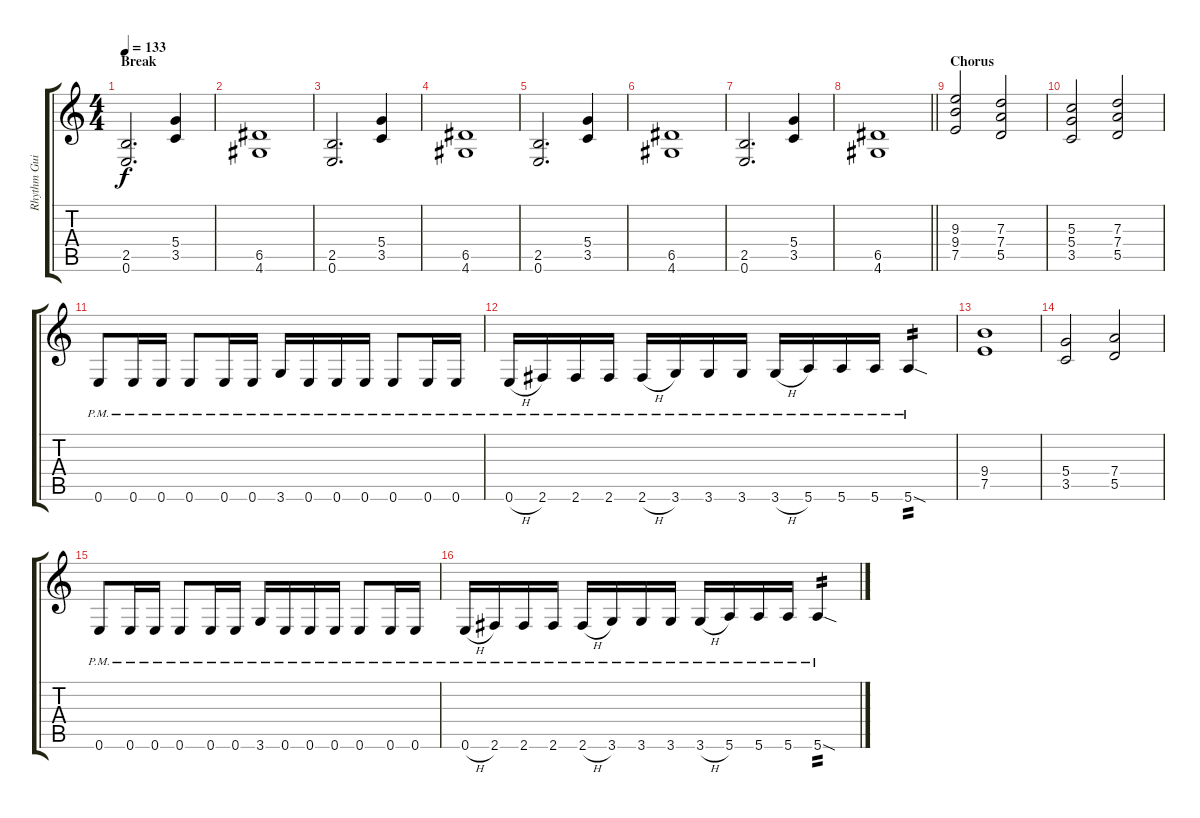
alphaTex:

\track ("Rhythm Guitar L" "Rhythm Gui") {instrument distortionguitar}
\staff {score tabs}
\tuning (E4 B3 G3 D3 A2 E2) {hide}
\ts (4 4)
\section ("" "Break")
\tempo 133
\clef g2
\ks c
(2.5 0.6).2{d dy f} (5.4 3.5).4 |
(6.5 4.6).1 |
(2.5 0.6).2{d} (5.4 3.5).4 |
(6.5 4.6).1 |
(2.5 0.6).2{d} (5.4 3.5).4 |
(6.5 4.6).1 |
(2.5 0.6).2{d} (5.4 3.5).4 |
\barLineRight lightlight
(6.5 4.6).1 |
\section ("" "Chorus")
(9.3 9.4 7.5).2 (7.3 7.4 5.5).2 |
(5.3 5.4 3.5).2 (7.3 7.4 5.5).2 |
0.6{pm}.8 0.6{pm}.16 0.6{pm}.16 0.6{pm}.8 0.6{pm}.16 0.6{pm}.16 3.6{pm}.16 0.6{pm}.16 0.6{pm}.16 0.6{pm}.16 0.6{pm}.8 0.6{pm}.16 0.6{pm}.16 |
0.6{h pm}.16 2.6{pm}.16 2.6{pm}.16 2.6{pm}.16 2.6{h pm}.16 3.6{pm}.16 3.6{pm}.16 3.6{pm}.16 3.6{h pm}.16 5.6{pm}.16 5.6{pm}.16 5.6{pm}.16 5.6{sod pm}.4{tp 2} |
(9.4 7.5).1 |
(5.4 3.5).2 (7.4 5.5).2 |
0.6{pm}.8 0.6{pm}.16 0.6{pm}.16 0.6{pm}.8 0.6{pm}.16 0.6{pm}.16 3.6{pm}.16 0.6{pm}.16 0.6{pm}.16 0.6{pm}.16 0.6{pm}.8 0.6{pm}.16 0.6{pm}.16 |
0.6{h pm}.16 2.6{pm}.16 2.6{pm}.16 2.6{pm}.16 2.6{h pm}.16 3.6{pm}.16 3.6{pm}.16 3.6{pm}.16 3.6{h pm}.16 5.6{pm}.16 5.6{pm}.16 5.6{pm}.16 5.6{sod pm}.4{tp 2}
